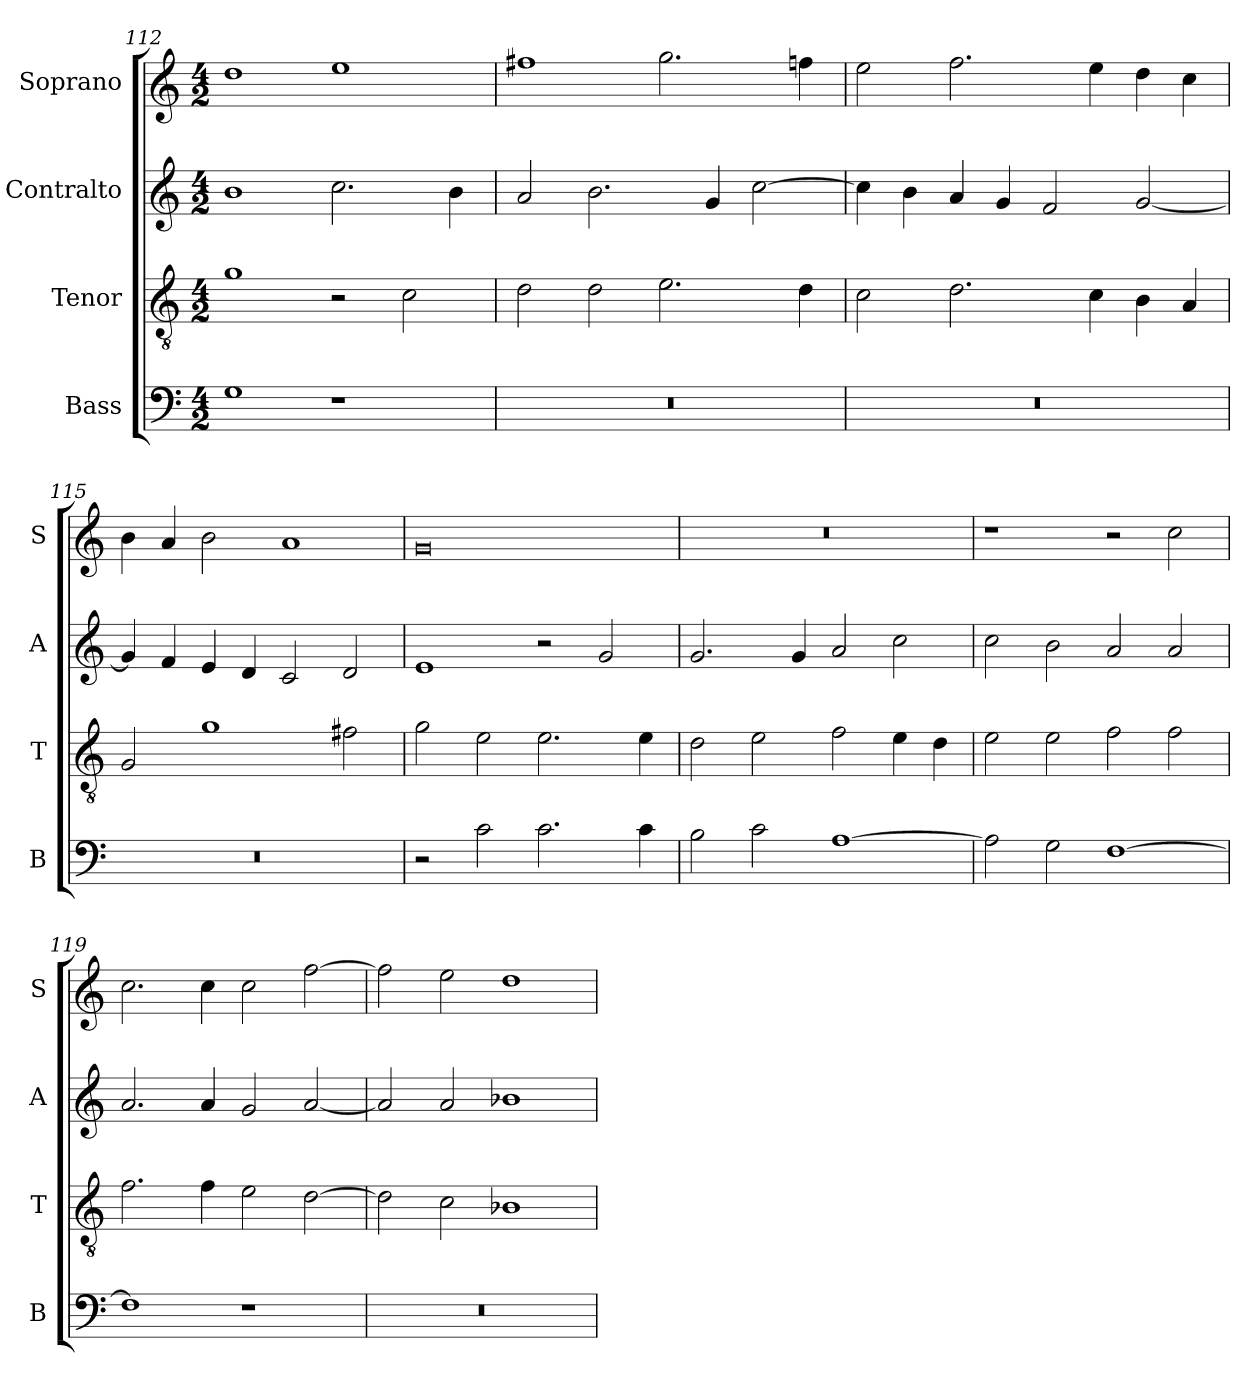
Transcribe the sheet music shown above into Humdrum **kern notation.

**kern	**kern	**kern	**kern
*part4	*part3	*part2	*part1
*staff4	*staff3	*staff2	*staff1
*I"Bass	*I"Tenor	*I"Contralto	*I"Soprano
*I'B	*I'T	*I'A	*I'S
*clefF4	*clefGv2	*clefG2	*clefG2
*k[]	*k[]	*k[]	*k[]
*G:mix	*G:mix	*G:mix	*G:mix
*M4/2	*M4/2	*M4/2	*M4/2
=112	=112	=112	=112
1G	1g	1b	1dd
1r	2r	2.cc	1ee
.	2c	.	.
.	.	4b	.
=113	=113	=113	=113
0r	2d	2a	1ff#X
.	2d	2.b	.
.	2.e	.	2.gg
.	.	4g	.
.	.	[2cc	.
.	4d	.	4ffn
=114	=114	=114	=114
0r	2c	4cc]	2ee
.	.	4b	.
.	2.d	4a	2.ff
.	.	4g	.
.	.	2f	.
.	4c	.	4ee
.	4B	[2g	4dd
.	4A	.	4cc
=115	=115	=115	=115
0r	2G	4g]	4b
.	.	4f	4a
.	1g	4e	2b
.	.	4d	.
.	.	2c	1a
.	2f#X	2d	.
=116	=116	=116	=116
2r	2g	1e	0g
2c	2e	.	.
2.c	2.e	2r	.
.	.	2g	.
4c	4e	.	.
=117	=117	=117	=117
2B	2d	2.g	0r
2c	2e	.	.
.	.	4g	.
[1A	2f	2a	.
.	4e	2cc	.
.	4d	.	.
=118	=118	=118	=118
2A]	2e	2cc	1r
2G	2e	2b	.
[1F	2f	2a	2r
.	2f	2a	2cc
=119	=119	=119	=119
1F]	2.f	2.a	2.cc
.	4f	4a	4cc
1r	2e	2g	2cc
.	[2d	[2a	[2ff
=120	=120	=120	=120
0r	2d]	2a]	2ff]
.	2c	2a	2ee
.	1B-X	1b-X	1dd
=	=	=	=
*-	*-	*-	*-
